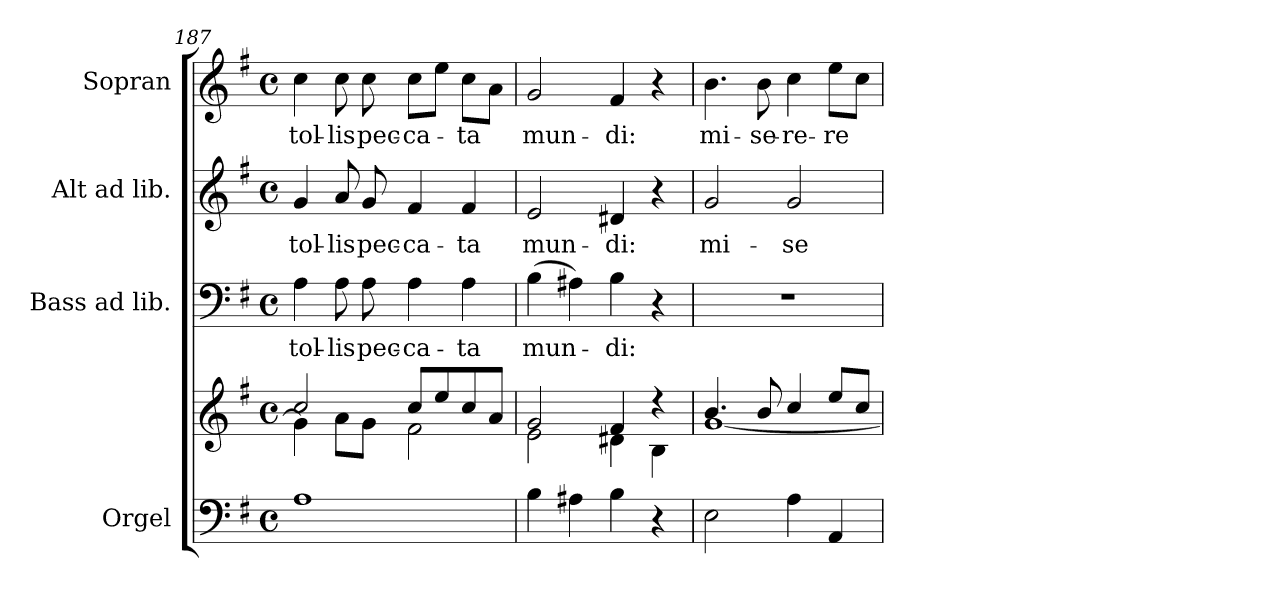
**kern	**kern	**kern	**text	**kern	**text	**kern	**text
*part4	*part4	*part3	*part3	*part2	*part2	*part1	*part1
*staff5	*staff4	*staff3	*staff3	*staff2	*staff2	*staff1	*staff1
*I"Orgel	*	*I"Bass ad lib.	*	*I"Alt ad lib.	*	*I"Sopran	*
*I'Org.	*	*I'B.	*	*I'A.	*	*I'S.	*
*clefF4	*clefG2	*clefF4	*	*clefG2	*	*clefG2	*
*k[f#]	*k[f#]	*k[f#]	*	*k[f#]	*	*k[f#]	*
*G:	*G:	*G:	*	*G:	*	*G:	*
*M4/4	*M4/4	*M4/4	*	*M4/4	*	*M4/4	*
*met(c)	*met(c)	*met(c)	*	*met(c)	*	*met(c)	*
=187	=187	=187	=187	=187	=187	=187	=187
*	*^	*	*	*	*	*	*
!	!	!	!	!LO:LY:b	!	!LO:LY:b	!	!LO:LY:b
1A	2cc/	4g\]	4A\	tol-	4g/	tol-	4cc\	tol-
!	!	!	!	!LO:LY:b	!	!LO:LY:b	!	!LO:LY:b
.	.	8a\L	8A\	-lis	8a/	-lis	8cc\	-lis
!	!	!	!	!LO:LY:b	!	!LO:LY:b	!	!LO:LY:b
.	.	8g\J	8A\	pec-	8g/	pec-	8cc\	pec-
!	!	!	!	!LO:LY:b	!	!LO:LY:b	!	!LO:LY:b
.	8cc/L	2f#\	4A\	-ca-	4f#/	-ca-	8cc\L	-ca-
.	8ee/	.	.	.	.	.	8ee\J	.
!	!	!	!	!LO:LY:b	!	!LO:LY:b	!	!LO:LY:b
.	8cc/	.	4A\	-ta	4f#/	-ta	8cc\L	-ta
.	8a/J	.	.	.	.	.	8a\J	.
=188	=188	=188	=188	=188	=188	=188	=188	=188
!	!	!	!	!LO:LY:b	!	!LO:LY:b	!	!LO:LY:b
4B\	2g/	2e\	(>4B\	mun-	2e/	mun-	2g/	mun-
4A#X\	.	.	4A#X\)	.	.	.	.	.
!	!	!	!	!LO:LY:b	!	!LO:LY:b	!	!LO:LY:b
4B\	4f#/	4d#X\	4B\	-di:	4d#X/	-di:	4f#/	-di:
4r	4r	4B\	4r	.	4r	.	4r	.
=189	=189	=189	=189	=189	=189	=189	=189	=189
!	!	!	!	!	!	!LO:LY:b	!	!LO:LY:b
2E\	4.b/	[<1g	1r	.	2g/	mi-	4.b\	mi-
!	!	!	!	!	!	!	!	!LO:LY:b
.	8b/	.	.	.	.	.	8b\	-se-
!	!	!	!	!	!	!LO:LY:b	!	!LO:LY:b
4A\	4cc/	.	.	.	2g/	-se-	4cc\	-re-
!	!	!	!	!	!	!	!	!LO:LY:b
4AA/	8ee/L	.	.	.	.	.	8ee\L	-re
.	8cc/J	.	.	.	.	.	8cc\J	.
*	*v	*v	*	*	*	*	*	*
=	=	=	=	=	=	=	=
*-	*-	*-	*-	*-	*-	*-	*-
